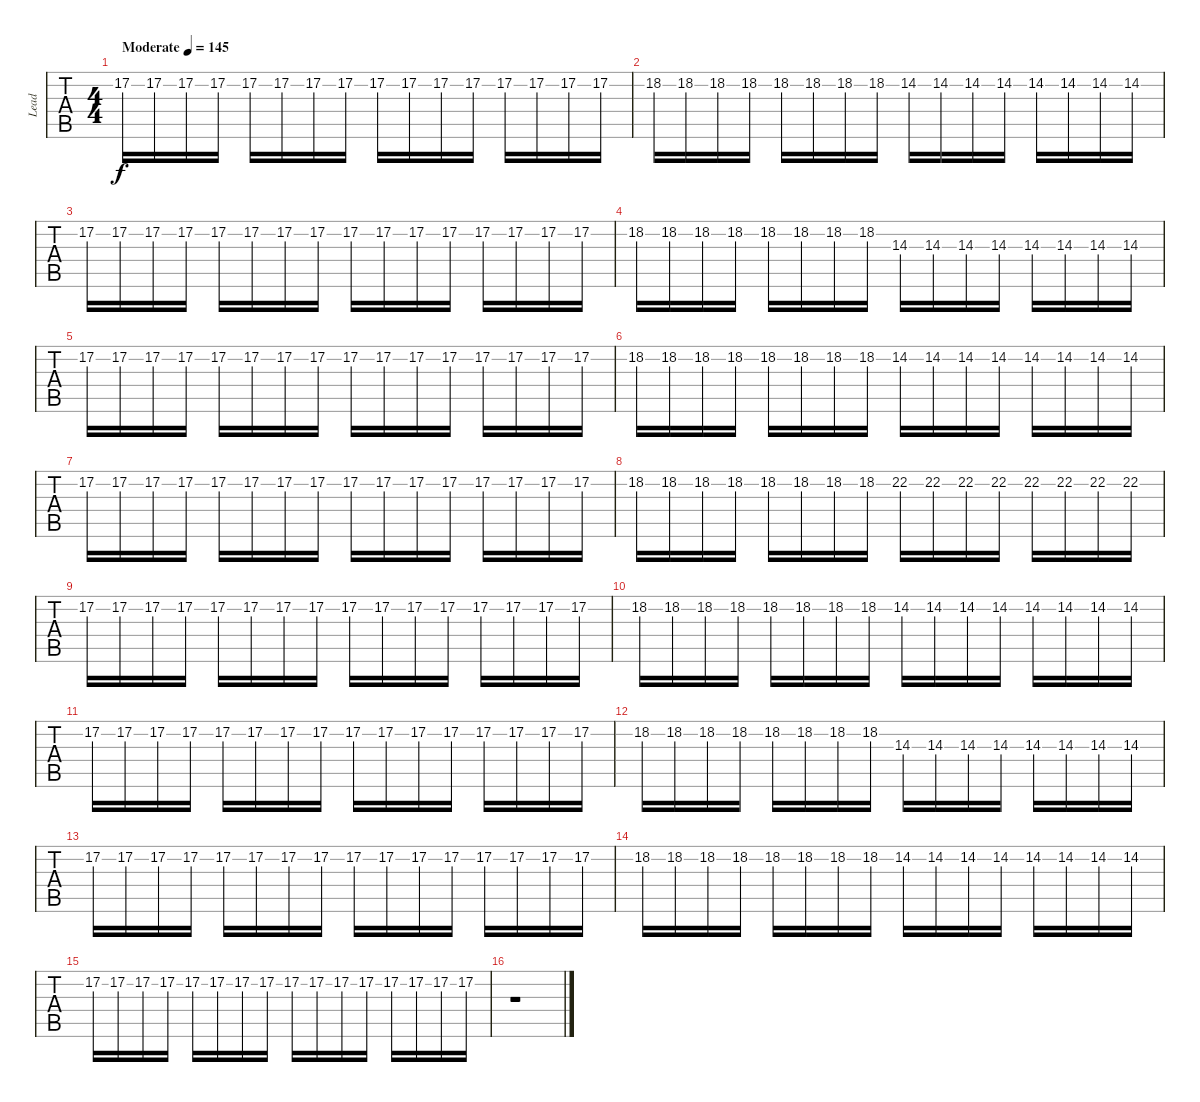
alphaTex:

\track ("Lead" "Lead") {instrument distortionguitar}
\staff {tabs}
\tuning (D4 A3 F3 C3 G2 C2) {hide}
\ts (4 4)
\tempo (145 "Moderate")
\clef g2
\ks c
17.2.16{dy f instrument distortionguitar} 17.2.16 17.2.16 17.2.16 17.2.16 17.2.16 17.2.16 17.2.16 17.2.16 17.2.16 17.2.16 17.2.16 17.2.16 17.2.16 17.2.16 17.2.16 |
18.2.16 18.2.16 18.2.16 18.2.16 18.2.16 18.2.16 18.2.16 18.2.16 14.2.16 14.2.16 14.2.16 14.2.16 14.2.16 14.2.16 14.2.16 14.2.16 |
17.2.16 17.2.16 17.2.16 17.2.16 17.2.16 17.2.16 17.2.16 17.2.16 17.2.16 17.2.16 17.2.16 17.2.16 17.2.16 17.2.16 17.2.16 17.2.16 |
18.2.16 18.2.16 18.2.16 18.2.16 18.2.16 18.2.16 18.2.16 18.2.16 14.3.16 14.3.16 14.3.16 14.3.16 14.3.16 14.3.16 14.3.16 14.3.16 |
17.2.16 17.2.16 17.2.16 17.2.16 17.2.16 17.2.16 17.2.16 17.2.16 17.2.16 17.2.16 17.2.16 17.2.16 17.2.16 17.2.16 17.2.16 17.2.16 |
18.2.16 18.2.16 18.2.16 18.2.16 18.2.16 18.2.16 18.2.16 18.2.16 14.2.16 14.2.16 14.2.16 14.2.16 14.2.16 14.2.16 14.2.16 14.2.16 |
17.2.16 17.2.16 17.2.16 17.2.16 17.2.16 17.2.16 17.2.16 17.2.16 17.2.16 17.2.16 17.2.16 17.2.16 17.2.16 17.2.16 17.2.16 17.2.16 |
18.2.16 18.2.16 18.2.16 18.2.16 18.2.16 18.2.16 18.2.16 18.2.16 22.2.16 22.2.16 22.2.16 22.2.16 22.2.16 22.2.16 22.2.16 22.2.16 |
17.2.16 17.2.16 17.2.16 17.2.16 17.2.16 17.2.16 17.2.16 17.2.16 17.2.16 17.2.16 17.2.16 17.2.16 17.2.16 17.2.16 17.2.16 17.2.16 |
18.2.16 18.2.16 18.2.16 18.2.16 18.2.16 18.2.16 18.2.16 18.2.16 14.2.16 14.2.16 14.2.16 14.2.16 14.2.16 14.2.16 14.2.16 14.2.16 |
17.2.16 17.2.16 17.2.16 17.2.16 17.2.16 17.2.16 17.2.16 17.2.16 17.2.16 17.2.16 17.2.16 17.2.16 17.2.16 17.2.16 17.2.16 17.2.16 |
18.2.16 18.2.16 18.2.16 18.2.16 18.2.16 18.2.16 18.2.16 18.2.16 14.3.16 14.3.16 14.3.16 14.3.16 14.3.16 14.3.16 14.3.16 14.3.16 |
17.2.16 17.2.16 17.2.16 17.2.16 17.2.16 17.2.16 17.2.16 17.2.16 17.2.16 17.2.16 17.2.16 17.2.16 17.2.16 17.2.16 17.2.16 17.2.16 |
18.2.16 18.2.16 18.2.16 18.2.16 18.2.16 18.2.16 18.2.16 18.2.16 14.2.16 14.2.16 14.2.16 14.2.16 14.2.16 14.2.16 14.2.16 14.2.16 |
17.2.16 17.2.16 17.2.16 17.2.16 17.2.16 17.2.16 17.2.16 17.2.16 17.2.16 17.2.16 17.2.16 17.2.16 17.2.16 17.2.16 17.2.16 17.2.16 |
r.1
